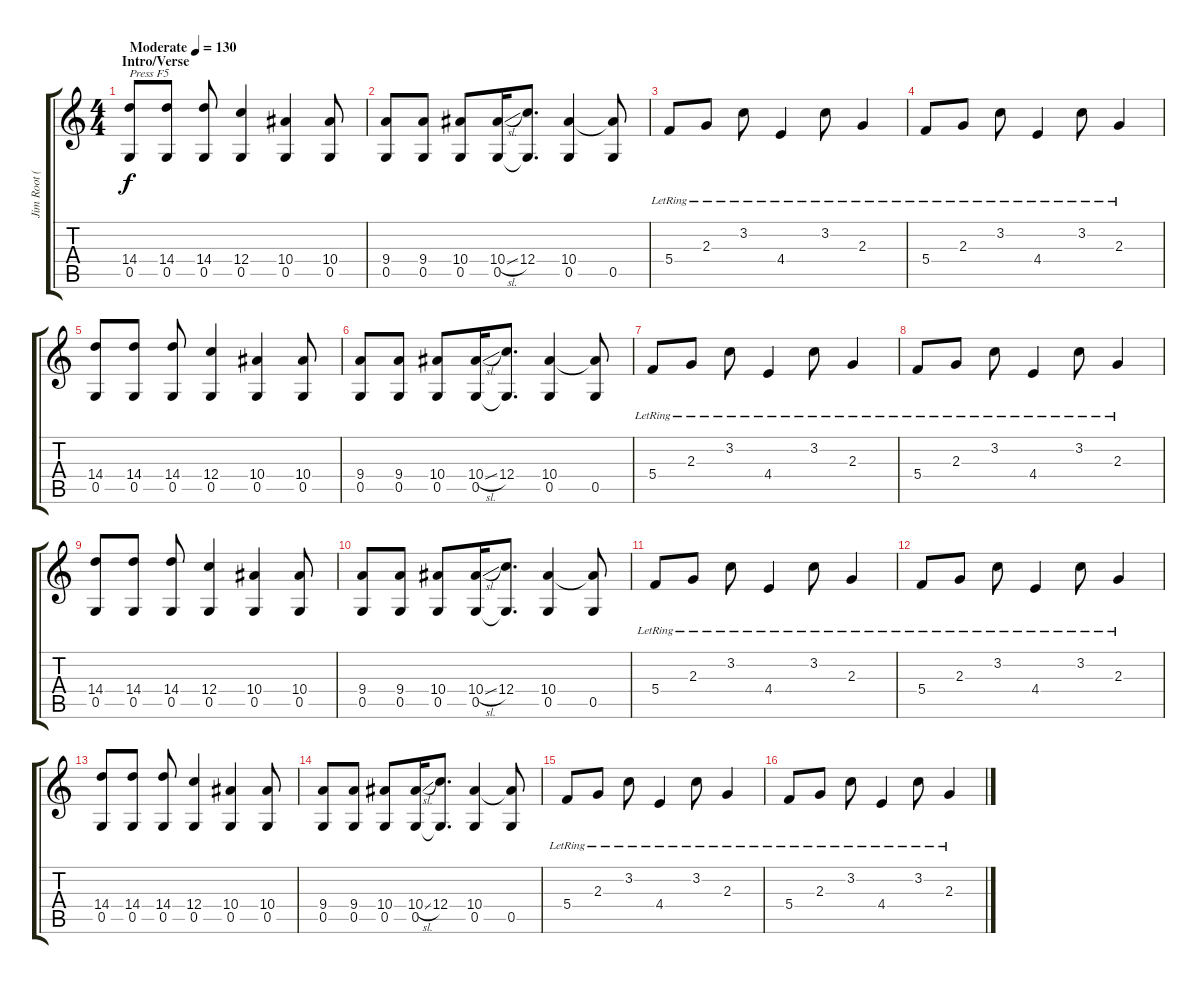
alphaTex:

\track ("Jim Root (Clean) Rythmic" "Jim Root (") {instrument electricguitarjazz}
\staff {score tabs}
\tuning (D4 A3 F3 C3 G2 C2) {hide}
\ts (4 4)
\section ("" "Intro/Verse")
\tempo (130 "Moderate")
\clef g2
\ks c
(14.4 0.5).8{txt "Press F5" dy f instrument electricguitarjazz} (14.4 0.5).8 (14.4 0.5).8 (12.4 0.5).4 (10.4 0.5).4 (10.4 0.5).8 |
(9.4 0.5).8 (9.4 0.5).8 (10.4 0.5).8 (10.4{sl} 0.5).16 (12.4 0.5{t}).8{d} (10.4 0.5).4 (10.4{t} 0.5).8 |
5.4{lr}.8 2.3{lr}.8 3.2{lr}.8 4.4{lr}.4 3.2{lr}.8 2.3{lr}.4 |
5.4{lr}.8 2.3{lr}.8 3.2{lr}.8 4.4{lr}.4 3.2{lr}.8 2.3{lr}.4 |
(14.4 0.5).8 (14.4 0.5).8 (14.4 0.5).8 (12.4 0.5).4 (10.4 0.5).4 (10.4 0.5).8 |
(9.4 0.5).8 (9.4 0.5).8 (10.4 0.5).8 (10.4{sl} 0.5).16 (12.4 0.5{t}).8{d} (10.4 0.5).4 (10.4{t} 0.5).8 |
5.4{lr}.8 2.3{lr}.8 3.2{lr}.8 4.4{lr}.4 3.2{lr}.8 2.3{lr}.4 |
5.4{lr}.8 2.3{lr}.8 3.2{lr}.8 4.4{lr}.4 3.2{lr}.8 2.3{lr}.4 |
(14.4 0.5).8 (14.4 0.5).8 (14.4 0.5).8 (12.4 0.5).4 (10.4 0.5).4 (10.4 0.5).8 |
(9.4 0.5).8 (9.4 0.5).8 (10.4 0.5).8 (10.4{sl} 0.5).16 (12.4 0.5{t}).8{d} (10.4 0.5).4 (10.4{t} 0.5).8 |
5.4{lr}.8 2.3{lr}.8 3.2{lr}.8 4.4{lr}.4 3.2{lr}.8 2.3{lr}.4 |
5.4{lr}.8 2.3{lr}.8 3.2{lr}.8 4.4{lr}.4 3.2{lr}.8 2.3{lr}.4 |
(14.4 0.5).8 (14.4 0.5).8 (14.4 0.5).8 (12.4 0.5).4 (10.4 0.5).4 (10.4 0.5).8 |
(9.4 0.5).8 (9.4 0.5).8 (10.4 0.5).8 (10.4{sl} 0.5).16 (12.4 0.5{t}).8{d} (10.4 0.5).4 (10.4{t} 0.5).8 |
5.4{lr}.8 2.3{lr}.8 3.2{lr}.8 4.4{lr}.4 3.2{lr}.8 2.3{lr}.4 |
5.4{lr}.8 2.3{lr}.8 3.2{lr}.8 4.4{lr}.4 3.2{lr}.8 2.3{lr}.4
